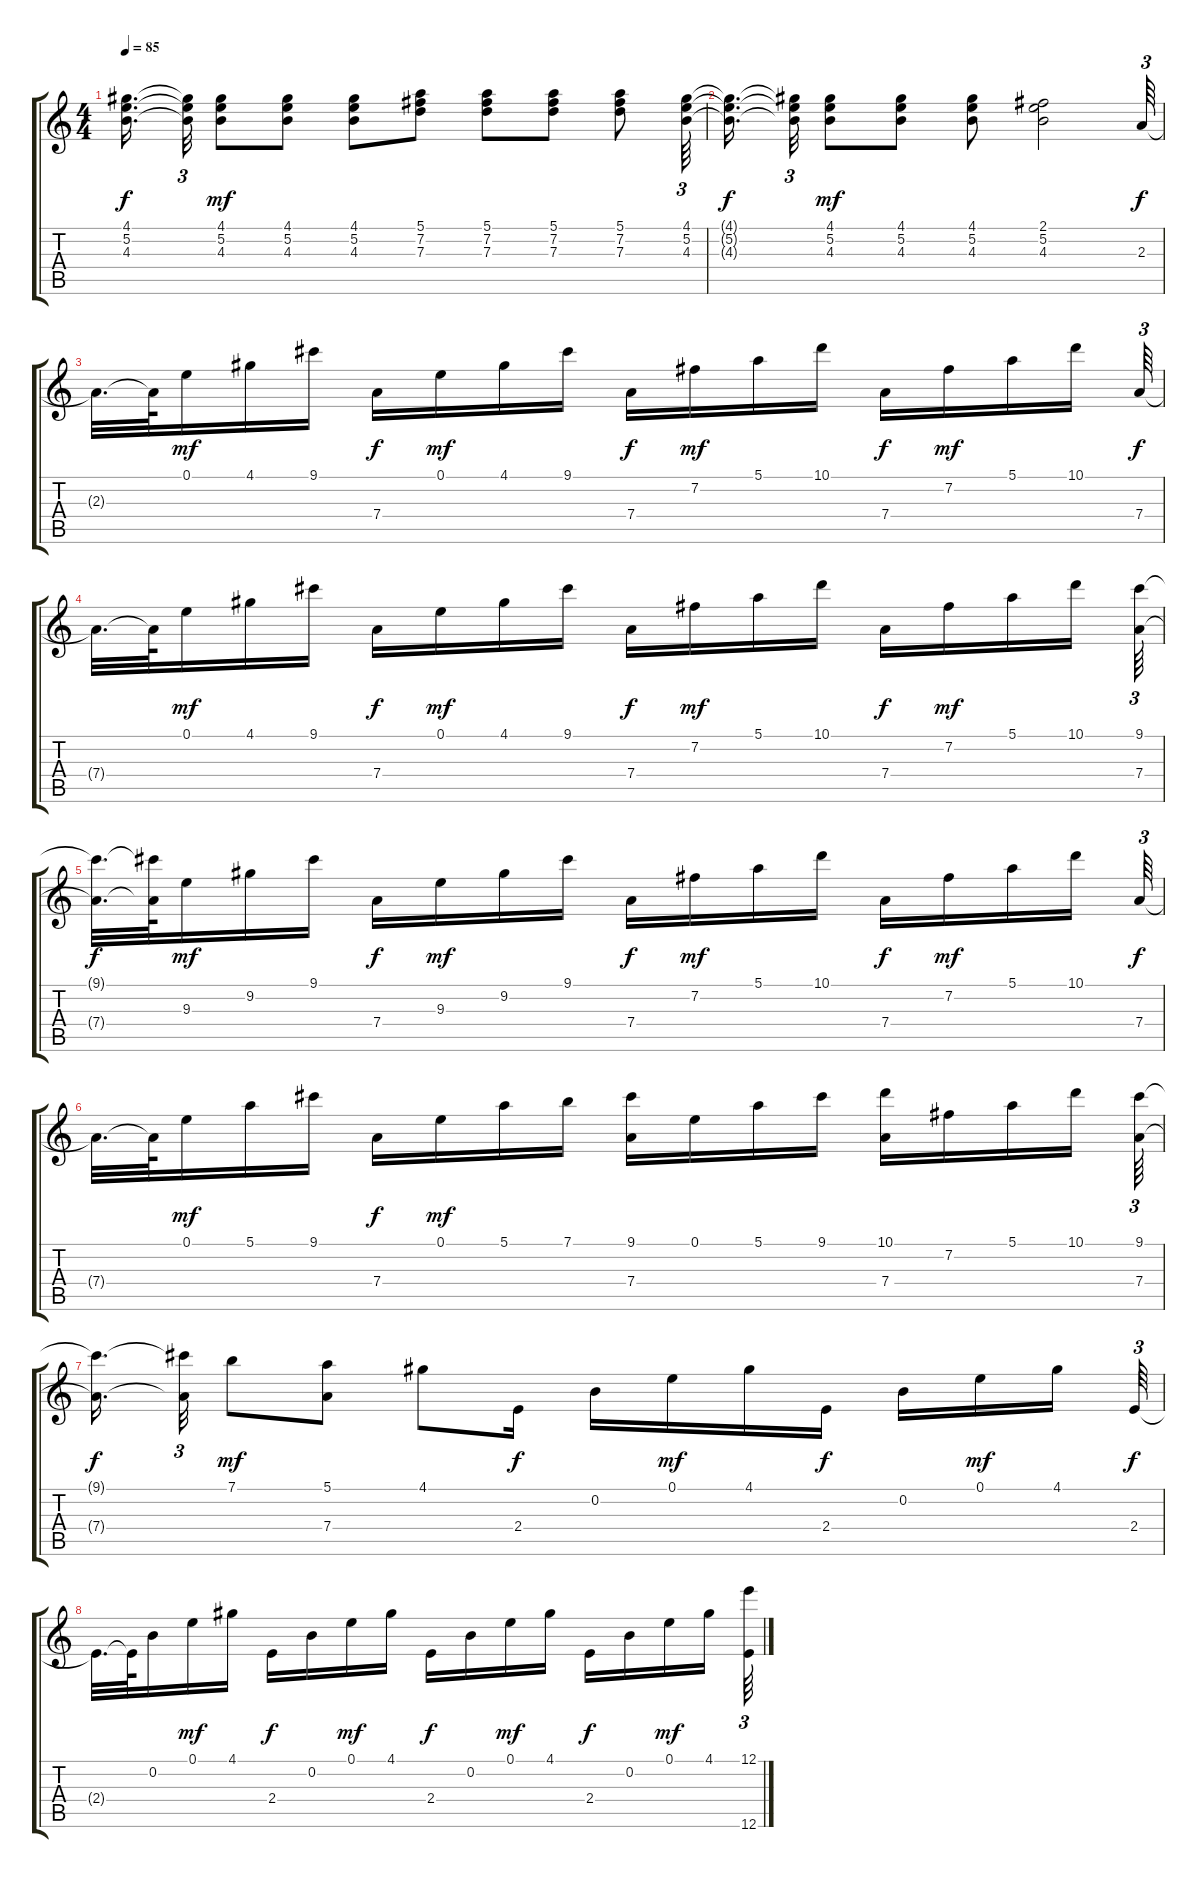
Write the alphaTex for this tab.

\track "" {instrument acousticguitarnylon}
\staff {score tabs}
\tuning (E4 B3 G3 D3 A2 E2) {hide}
\ts (4 4)
\tempo 85
\clef g2
\ks c
(4.1{t} 5.2{t} 4.3{t}).16{d dy f beam splitsecondary} (4.1{t} 5.2{t} 4.3{t}).32{tu (3 2)} (4.1 5.2 4.3).8{dy mf} (4.1 5.2 4.3).8 (4.1 5.2 4.3).8 (5.1 7.2 7.3).8 (5.1 7.2 7.3).8 (5.1 7.2 7.3).8 (5.1 7.2 7.3).8 (4.1 5.2 4.3).64{tu (3 2)} |
(4.1{t} 5.2{t} 4.3{t}).16{d dy f beam splitsecondary} (4.1{t} 5.2{t} 4.3{t}).32{tu (3 2)} (4.1 5.2 4.3).8{dy mf} (4.1 5.2 4.3).8 (4.1 5.2 4.3).8 (2.1 5.2 4.3).2 2.3.64{tu (3 2) dy f} |
2.3{t}.32{d} 2.3{t}.64 0.1.16{dy mf} 4.1.16 9.1.16 7.4.16{dy f} 0.1.16{dy mf} 4.1.16 9.1.16 7.4.16{dy f} 7.2.16{dy mf} 5.1.16 10.1.16 7.4.16{dy f} 7.2.16{dy mf} 5.1.16 10.1.16 7.4.64{tu (3 2) dy f} |
7.4{t}.32{d} 7.4{t}.64 0.1.16{dy mf} 4.1.16 9.1.16 7.4.16{dy f} 0.1.16{dy mf} 4.1.16 9.1.16 7.4.16{dy f} 7.2.16{dy mf} 5.1.16 10.1.16 7.4.16{dy f} 7.2.16{dy mf} 5.1.16 10.1.16 (9.1 7.4).64{tu (3 2)} |
(9.1{t} 7.4{t}).32{d dy f} (9.1{t} 7.4{t}).64 9.3.16{dy mf} 9.2.16 9.1.16 7.4.16{dy f} 9.3.16{dy mf} 9.2.16 9.1.16 7.4.16{dy f} 7.2.16{dy mf} 5.1.16 10.1.16 7.4.16{dy f} 7.2.16{dy mf} 5.1.16 10.1.16 7.4.64{tu (3 2) dy f} |
7.4{t}.32{d} 7.4{t}.64 0.1.16{dy mf} 5.1.16 9.1.16 7.4.16{dy f} 0.1.16{dy mf} 5.1.16 7.1.16 (9.1 7.4).16 0.1.16 5.1.16 9.1.16 (10.1 7.4).16 7.2.16 5.1.16 10.1.16 (9.1 7.4).64{tu (3 2)} |
(9.1{t} 7.4{t}).16{d dy f beam splitsecondary} (9.1{t} 7.4{t}).32{tu (3 2)} 7.1.8{dy mf} (5.1 7.4).8 4.1.8 2.4.16{dy f} 0.2.16 0.1.16{dy mf} 4.1.16 2.4.16{dy f} 0.2.16 0.1.16{dy mf} 4.1.16{beam splitsecondary} 2.4.64{tu (3 2) dy f} |
2.4{t}.32{d} 2.4{t}.64 0.2.16 0.1.16{dy mf} 4.1.16 2.4.16{dy f} 0.2.16 0.1.16{dy mf} 4.1.16 2.4.16{dy f} 0.2.16 0.1.16{dy mf} 4.1.16 2.4.16{dy f} 0.2.16 0.1.16{dy mf} 4.1.16 (12.1 12.6).64{tu (3 2)}
